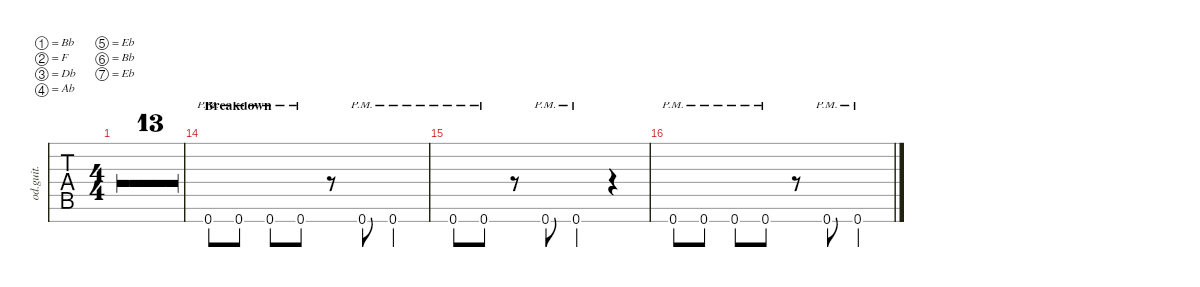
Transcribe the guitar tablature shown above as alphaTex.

\defaultSystemsLayout 4
\hideDynamics
\bracketExtendMode nobrackets
\track ("Rhythm Guitar L" "od.guit.") {multiBarRest instrument distortionguitar}
\staff {tabs}
\tuning (Bb3 F3 Db3 Ab2 Eb2 Bb1 Eb1)
\ts (4 4)
\tempo 192
\clef f4
\simile firstofdouble
\ks c
|
\simile secondofdouble
|
\simile firstofdouble
|
\simile secondofdouble
|
\simile firstofdouble
|
\simile secondofdouble
|
\simile firstofdouble
|
\simile secondofdouble
|
\simile firstofdouble
|
\simile secondofdouble
|
\simile firstofdouble
|
\simile secondofdouble
|
r.1 |
\section ("" "Breakdown")
0.7{pm acc #}.8 0.7{pm acc #}.8 0.7{pm acc #}.8 0.7{pm acc #}.8 r.8 0.7{pm acc #}.8 0.7{pm st acc #}.4 |
0.7{pm acc #}.8 0.7{pm acc #}.8 r.8 0.7{pm acc #}.8 0.7{pm st acc #}.4 r.4 |
0.7{pm acc #}.8 0.7{pm acc #}.8 0.7{pm acc #}.8 0.7{pm acc #}.8 r.8 0.7{pm acc #}.8 0.7{pm st acc #}.4
